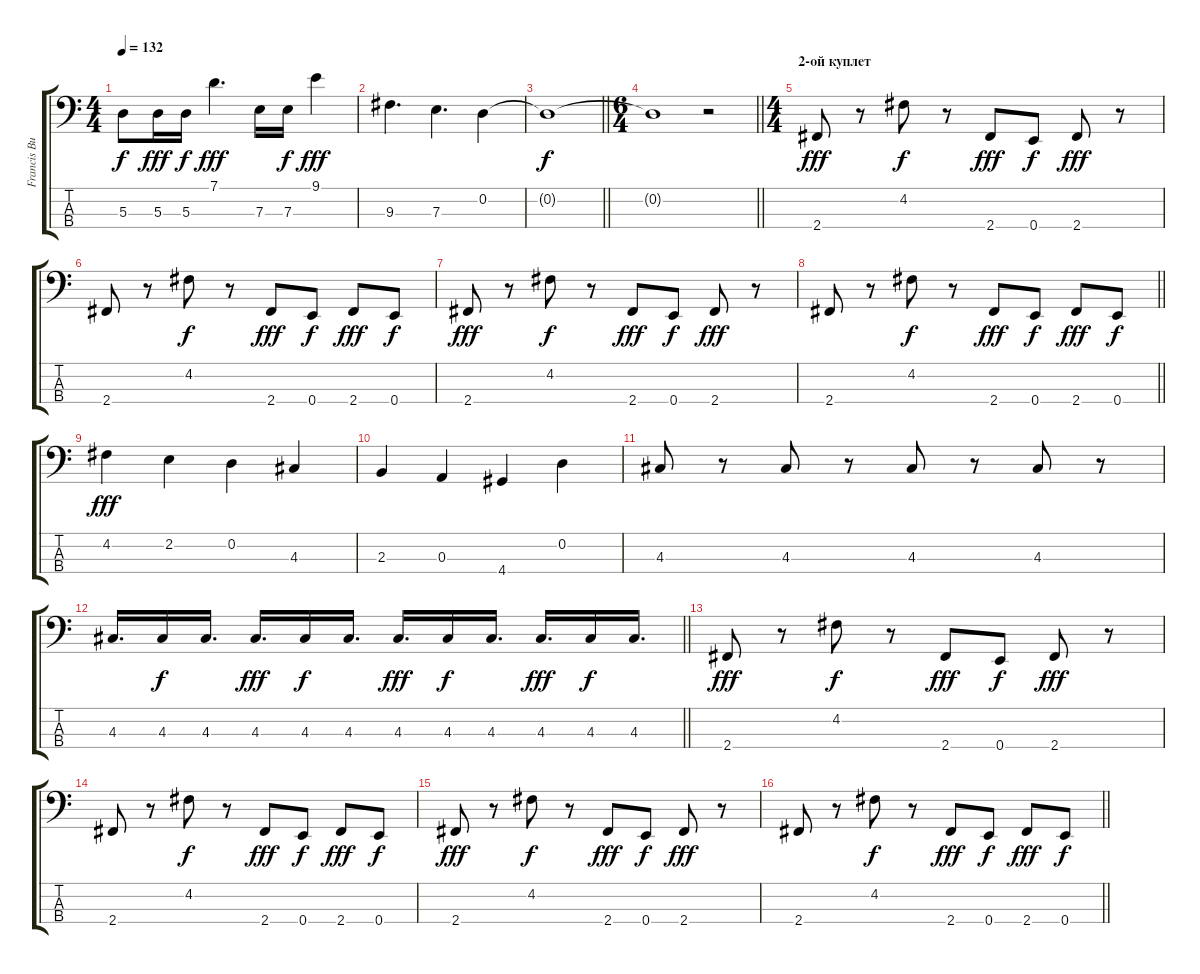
\track ("Francis Bucholz" "Francis Bu") {instrument electricbasspick}
\staff {score tabs}
\tuning (G2 D2 A1 E1) {hide}
\ts (4 4)
\tempo 132
\clef f4
\ks c
5.3{t}.8{dy f} 5.3.16{dy fff} 5.3.16{dy f} 7.1.4{d dy fff} 7.3.16 7.3.16{dy f} 9.1.4{dy fff} |
9.3.4{d} 7.3.4{d} 0.2.4 |
\barLineRight lightlight
0.2{t}.1{dy f} |
\ts (6 4)
\barLineRight lightlight
0.2{t}.1 r.2 |
\ts (4 4)
\section ("" "2-ой куплет")
2.4.8{dy fff} r.8 4.2.8{dy f} r.8 2.4.8{dy fff} 0.4.8{dy f} 2.4.8{dy fff} r.8 |
2.4.8 r.8 4.2.8{dy f} r.8 2.4.8{dy fff} 0.4.8{dy f} 2.4.8{dy fff} 0.4.8{dy f} |
2.4.8{dy fff} r.8 4.2.8{dy f} r.8 2.4.8{dy fff} 0.4.8{dy f} 2.4.8{dy fff} r.8 |
\barLineRight lightlight
2.4.8 r.8 4.2.8{dy f} r.8 2.4.8{dy fff} 0.4.8{dy f} 2.4.8{dy fff} 0.4.8{dy f} |
4.2.4{dy fff} 2.2.4 0.2.4 4.3.4 |
2.3.4 0.3.4 4.4.4 0.2.4 |
4.3.8 r.8 4.3.8 r.8 4.3.8 r.8 4.3.8 r.8 |
\barLineRight lightlight
4.3.16{d} 4.3.16{dy f} 4.3.16{d} 4.3.16{d dy fff} 4.3.16{dy f} 4.3.16{d} 4.3.16{d dy fff} 4.3.16{dy f} 4.3.16{d} 4.3.16{d dy fff} 4.3.16{dy f} 4.3.16{d} |
2.4.8{dy fff} r.8 4.2.8{dy f} r.8 2.4.8{dy fff} 0.4.8{dy f} 2.4.8{dy fff} r.8 |
2.4.8 r.8 4.2.8{dy f} r.8 2.4.8{dy fff} 0.4.8{dy f} 2.4.8{dy fff} 0.4.8{dy f} |
2.4.8{dy fff} r.8 4.2.8{dy f} r.8 2.4.8{dy fff} 0.4.8{dy f} 2.4.8{dy fff} r.8 |
\barLineRight lightlight
2.4.8 r.8 4.2.8{dy f} r.8 2.4.8{dy fff} 0.4.8{dy f} 2.4.8{dy fff} 0.4.8{dy f}
